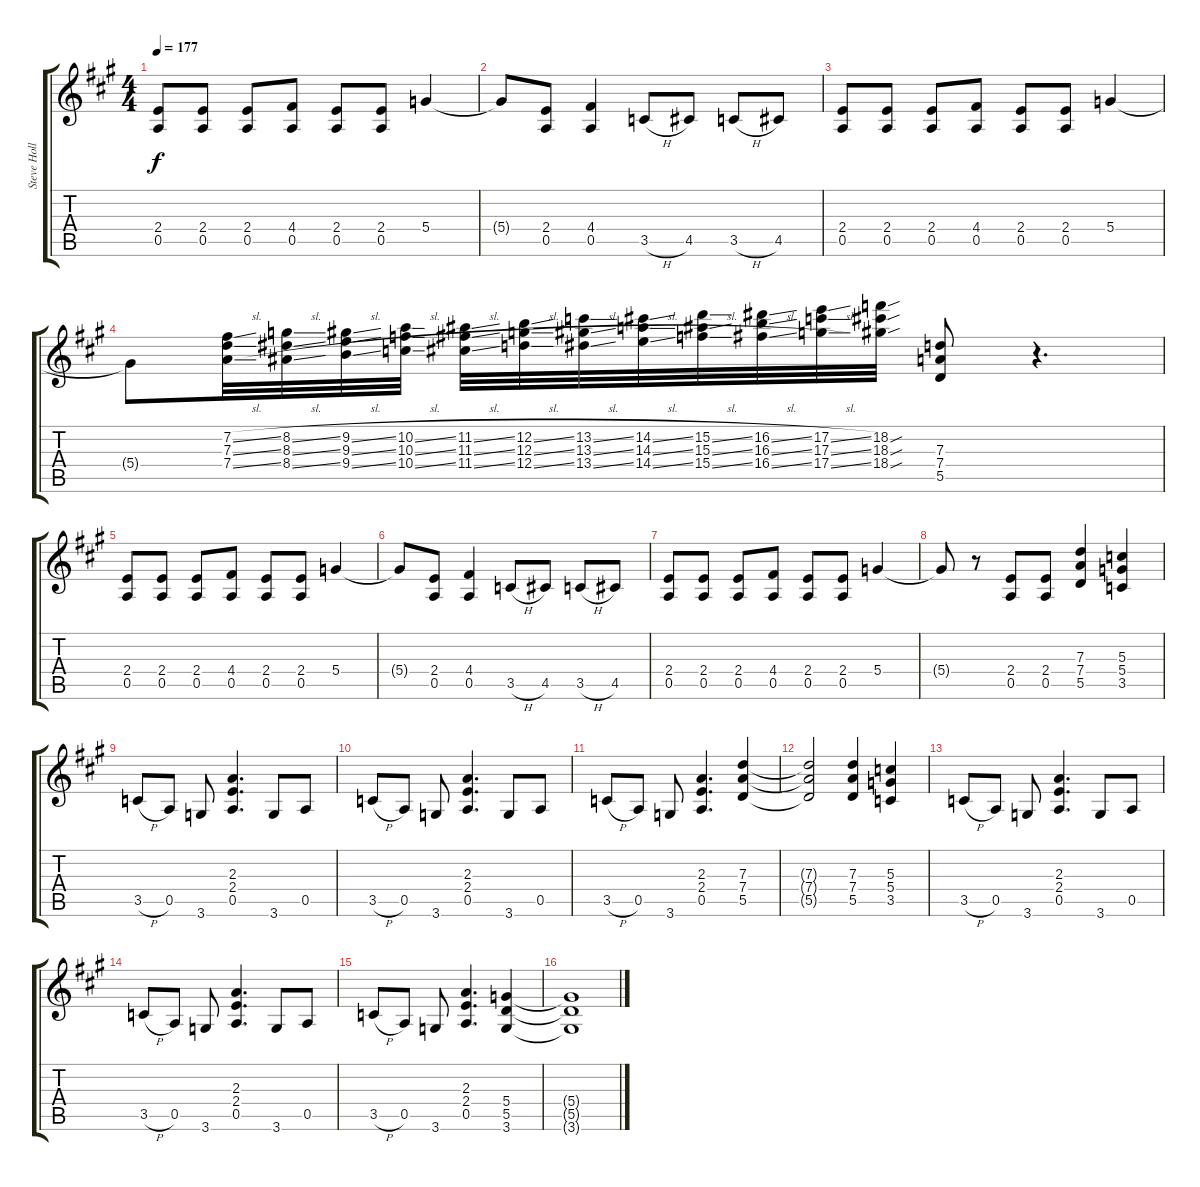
\track ("Steve Holland Guitar" "Steve Holl") {instrument overdrivenguitar}
\staff {score tabs}
\tuning (E4 B3 G3 D3 A2 E2) {hide}
\ts (4 4)
\tempo 177
\clef g2
\ks a
(2.4 0.5).8{dy f} (2.4 0.5).8 (2.4 0.5).8 (4.4 0.5).8 (2.4 0.5).8 (2.4 0.5).8 5.4.4 |
5.4{t}.8 (2.4 0.5).8 (4.4 0.5).4 3.5{h}.8 4.5.8 3.5{h}.8 4.5.8 |
(2.4 0.5).8 (2.4 0.5).8 (2.4 0.5).8 (4.4 0.5).8 (2.4 0.5).8 (2.4 0.5).8 5.4.4 |
5.4{t}.8 (7.2{sl} 7.3{sl} 7.4{sl}).32 (8.2{sl} 8.3{sl} 8.4{sl}).32 (9.2{sl} 9.3{sl} 9.4{sl}).32 (10.2{sl} 10.3{sl} 10.4{sl}).32 (11.2{sl} 11.3{sl} 11.4{sl}).32 (12.2{sl} 12.3{sl} 12.4{sl}).32 (13.2{sl} 13.3{sl} 13.4{sl}).32 (14.2{sl} 14.3{sl} 14.4{sl}).32 (15.2{sl} 15.3{sl} 15.4{sl}).32 (16.2{sl} 16.3{sl} 16.4{sl}).32 (17.2{sl} 17.3{sl} 17.4{sl}).32 (18.2{sou} 18.3{sou} 18.4{sou}).32 (7.3 7.4 5.5).8 r.4{d} |
(2.4 0.5).8 (2.4 0.5).8 (2.4 0.5).8 (4.4 0.5).8 (2.4 0.5).8 (2.4 0.5).8 5.4.4 |
5.4{t}.8 (2.4 0.5).8 (4.4 0.5).4 3.5{h}.8 4.5.8 3.5{h}.8 4.5.8 |
(2.4 0.5).8 (2.4 0.5).8 (2.4 0.5).8 (4.4 0.5).8 (2.4 0.5).8 (2.4 0.5).8 5.4.4 |
5.4{t}.8 r.8 (2.4 0.5).8 (2.4 0.5).8 (7.3 7.4 5.5).4 (5.3 5.4 3.5).4 |
3.5{h}.8 0.5.8 3.6.8 (2.3 2.4 0.5).4{d} 3.6.8 0.5.8 |
3.5{h}.8 0.5.8 3.6.8 (2.3 2.4 0.5).4{d} 3.6.8 0.5.8 |
3.5{h}.8 0.5.8 3.6.8 (2.3 2.4 0.5).4{d} (7.3 7.4 5.5).4 |
(7.3{t} 7.4{t} 5.5{t}).2 (7.3 7.4 5.5).4 (5.3 5.4 3.5).4 |
3.5{h}.8 0.5.8 3.6.8 (2.3 2.4 0.5).4{d} 3.6.8 0.5.8 |
3.5{h}.8 0.5.8 3.6.8 (2.3 2.4 0.5).4{d} 3.6.8 0.5.8 |
3.5{h}.8 0.5.8 3.6.8 (2.3 2.4 0.5).4{d} (5.4 5.5 3.6).4 |
(5.4{t} 5.5{t} 3.6{t}).1
